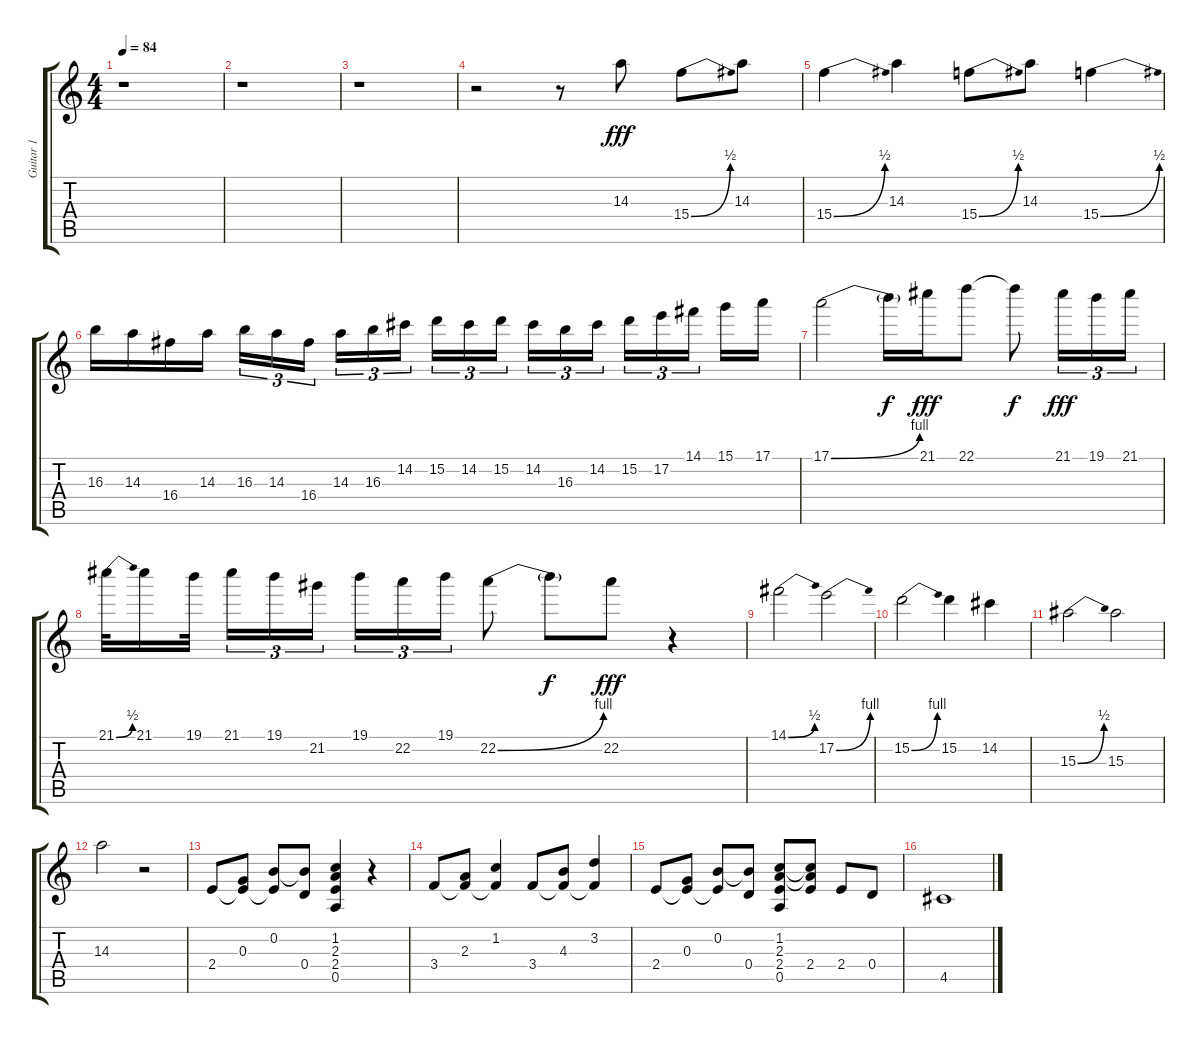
\track ("Guitar 1" "Guitar 1") {instrument distortionguitar}
\staff {score tabs}
\tuning (E4 B3 G3 D3 A2 E2) {hide}
\ts (4 4)
\tempo 84
\clef g2
\ks c
r.1{dy fff} |
r.1 |
r.1 |
r.2 r.8 14.3.8{volume 16} 15.4{be (bend 0 0 60 2)}.8 14.3.8 |
15.4{be (bend 0 0 60 2)}.4 14.3.4 15.4{be (bend 0 0 60 2)}.8 14.3.8 15.4{be (bend 0 0 60 2)}.4 |
16.3.16 14.3.16 16.4.16 14.3.16 16.3.16{tu (3 2)} 14.3.16{tu (3 2)} 16.4.16{tu (3 2) beam splitsecondary} 14.3.16{tu (3 2)} 16.3.16{tu (3 2)} 14.2.16{tu (3 2)} 15.2.16{tu (3 2)} 14.2.16{tu (3 2)} 15.2.16{tu (3 2) beam splitsecondary} 14.2.16{tu (3 2)} 16.3.16{tu (3 2)} 14.2.16{tu (3 2)} 15.2.16{tu (3 2)} 17.2.16{tu (3 2)} 14.1.16{tu (3 2) beam splitsecondary} 15.1.16 17.1.16 |
17.1{be (bend 0 0 60 4)}.2 17.1{t}.16{dy f} 21.1.16{dy fff} 22.1.8 22.1{t}.8{dy f} 21.1.16{tu (3 2) dy fff} 19.1.16{tu (3 2)} 21.1.16{tu (3 2)} |
21.1{be (bend 0 0 60 2)}.32 21.1.16 19.1.32{beam splitsecondary} 21.1.16{tu (3 2)} 19.1.16{tu (3 2)} 21.2.16{tu (3 2)} 19.1.16{tu (3 2)} 22.2.16{tu (3 2)} 19.1.16{tu (3 2)} 22.2{be (bend 0 0 60 4)}.8 22.2{t}.8{dy f} 22.2.8{dy fff} r.4 |
14.1{be (bend 0 0 60 2)}.2 17.2{be (bend 0 0 60 4)}.2 |
15.2{be (bend 0 0 60 4)}.2 15.2.4 14.2.4 |
15.3{be (bend 0 0 60 2)}.2 15.3.2 |
14.3.2 r.2 |
2.4.8{volume 13} (0.3 2.4{t}).8 (0.2 2.4{t}).8 (0.2{t} 0.4).8 (1.2 2.3 2.4 0.5).4 r.4 |
3.4.8 (2.3 3.4{t}).8 (1.2 3.4{t}).4 3.4.8 (4.3 3.4{t}).8 (3.2 3.4{t}).4 |
2.4.8 (0.3 2.4{t}).8 (0.2 2.4{t}).8 (0.2{t} 0.4).8 (1.2 2.3 2.4 0.5).8 (1.2{t} 2.3{t} 2.4).8 2.4.8 0.4.8 |
4.5.1
